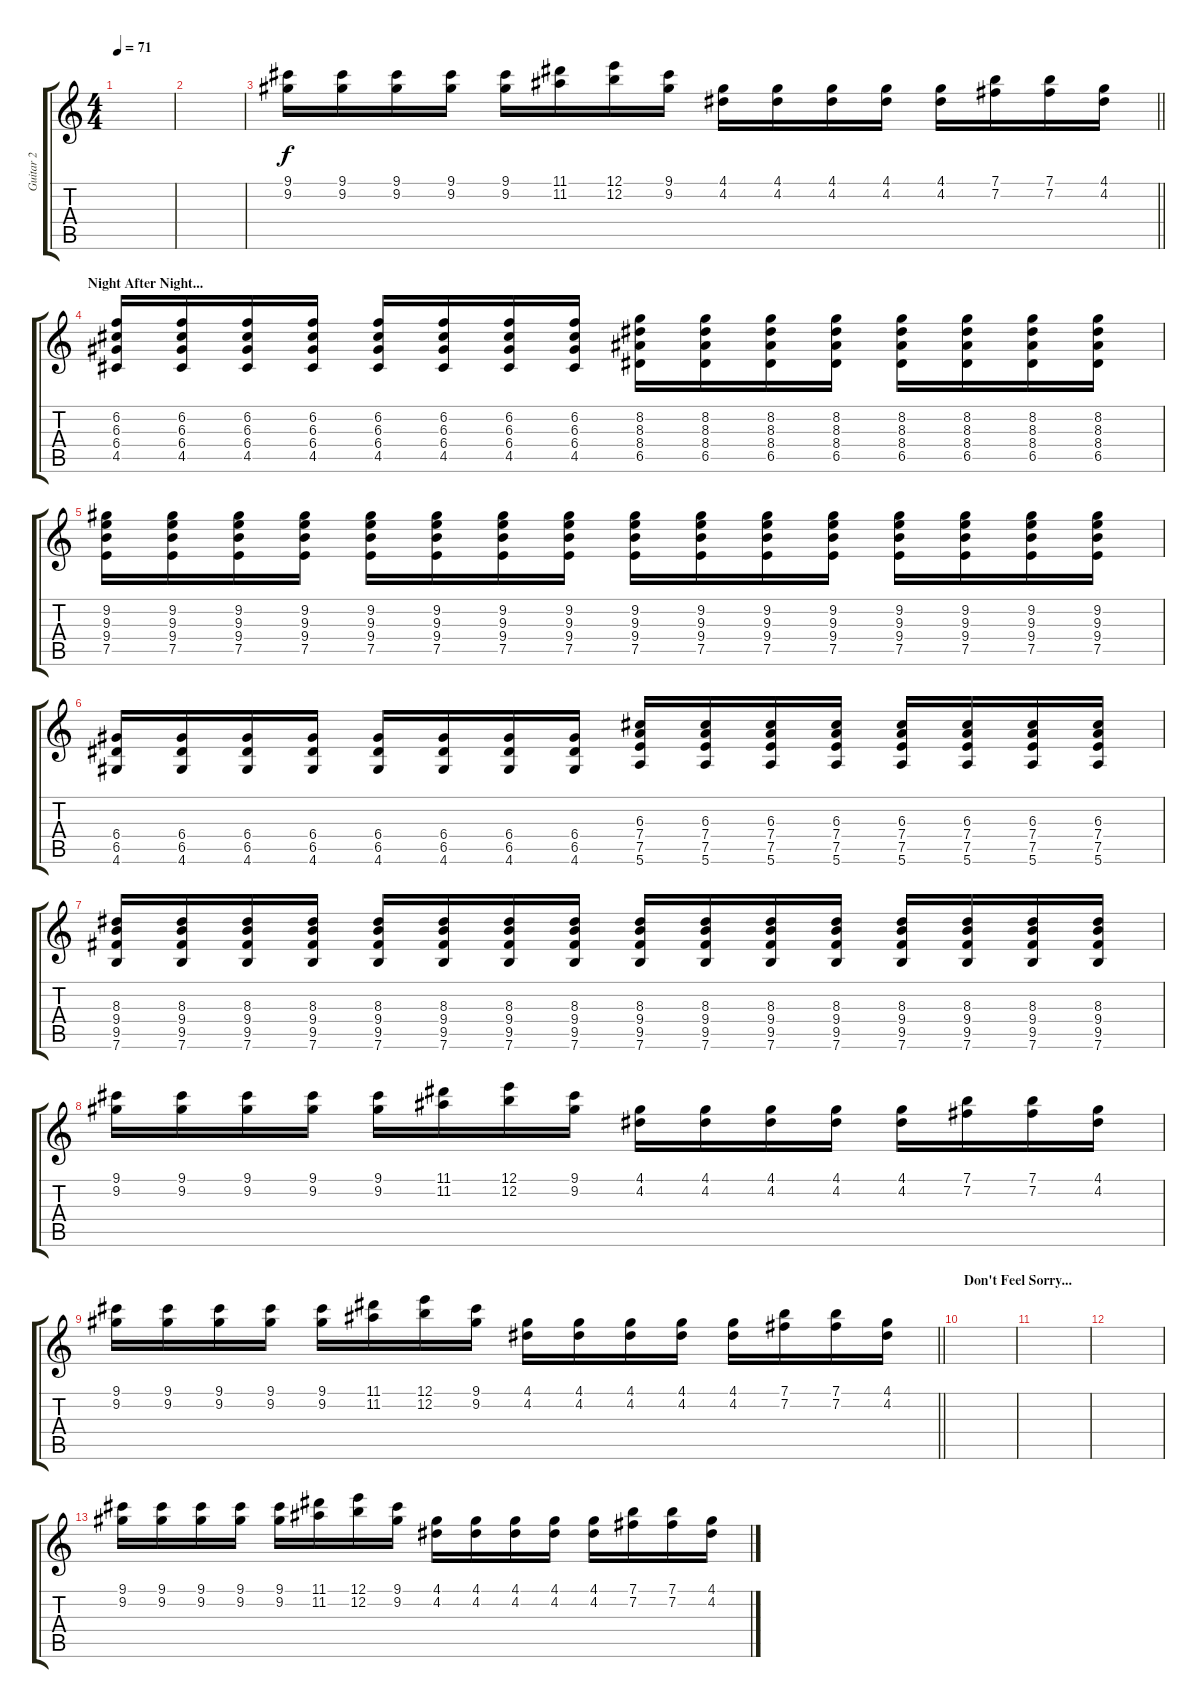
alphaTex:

\track ("Guitar 2" "Guitar 2") {instrument distortionguitar}
\staff {score tabs}
\tuning (E4 B3 G3 D3 A2 E2) {hide}
\ts (4 4)
\tempo 71
\clef g2
\ks c
|
|
\barLineRight lightlight
(9.1 9.2).16 (9.1 9.2).16 (9.1 9.2).16 (9.1 9.2).16 (9.1 9.2).16 (11.1 11.2).16 (12.1 12.2).16 (9.1 9.2).16 (4.1 4.2).16 (4.1 4.2).16 (4.1 4.2).16 (4.1 4.2).16 (4.1 4.2).16 (7.1 7.2).16 (7.1 7.2).16 (4.1 4.2).16 |
\section ("" "Night After Night...")
(6.2 6.3 6.4 4.5).16 (6.2 6.3 6.4 4.5).16 (6.2 6.3 6.4 4.5).16 (6.2 6.3 6.4 4.5).16 (6.2 6.3 6.4 4.5).16 (6.2 6.3 6.4 4.5).16 (6.2 6.3 6.4 4.5).16 (6.2 6.3 6.4 4.5).16 (8.2 8.3 8.4 6.5).16 (8.2 8.3 8.4 6.5).16 (8.2 8.3 8.4 6.5).16 (8.2 8.3 8.4 6.5).16 (8.2 8.3 8.4 6.5).16 (8.2 8.3 8.4 6.5).16 (8.2 8.3 8.4 6.5).16 (8.2 8.3 8.4 6.5).16 |
(9.2 9.3 9.4 7.5).16 (9.2 9.3 9.4 7.5).16 (9.2 9.3 9.4 7.5).16 (9.2 9.3 9.4 7.5).16 (9.2 9.3 9.4 7.5).16 (9.2 9.3 9.4 7.5).16 (9.2 9.3 9.4 7.5).16 (9.2 9.3 9.4 7.5).16 (9.2 9.3 9.4 7.5).16 (9.2 9.3 9.4 7.5).16 (9.2 9.3 9.4 7.5).16 (9.2 9.3 9.4 7.5).16 (9.2 9.3 9.4 7.5).16 (9.2 9.3 9.4 7.5).16 (9.2 9.3 9.4 7.5).16 (9.2 9.3 9.4 7.5).16 |
(6.4 6.5 4.6).16 (6.4 6.5 4.6).16 (6.4 6.5 4.6).16 (6.4 6.5 4.6).16 (6.4 6.5 4.6).16 (6.4 6.5 4.6).16 (6.4 6.5 4.6).16 (6.4 6.5 4.6).16 (6.3 7.4 7.5 5.6).16 (6.3 7.4 7.5 5.6).16 (6.3 7.4 7.5 5.6).16 (6.3 7.4 7.5 5.6).16 (6.3 7.4 7.5 5.6).16 (6.3 7.4 7.5 5.6).16 (6.3 7.4 7.5 5.6).16 (6.3 7.4 7.5 5.6).16 |
(8.3 9.4 9.5 7.6).16 (8.3 9.4 9.5 7.6).16 (8.3 9.4 9.5 7.6).16 (8.3 9.4 9.5 7.6).16 (8.3 9.4 9.5 7.6).16 (8.3 9.4 9.5 7.6).16 (8.3 9.4 9.5 7.6).16 (8.3 9.4 9.5 7.6).16 (8.3 9.4 9.5 7.6).16 (8.3 9.4 9.5 7.6).16 (8.3 9.4 9.5 7.6).16 (8.3 9.4 9.5 7.6).16 (8.3 9.4 9.5 7.6).16 (8.3 9.4 9.5 7.6).16 (8.3 9.4 9.5 7.6).16 (8.3 9.4 9.5 7.6).16 |
(9.1 9.2).16 (9.1 9.2).16 (9.1 9.2).16 (9.1 9.2).16 (9.1 9.2).16 (11.1 11.2).16 (12.1 12.2).16 (9.1 9.2).16 (4.1 4.2).16 (4.1 4.2).16 (4.1 4.2).16 (4.1 4.2).16 (4.1 4.2).16 (7.1 7.2).16 (7.1 7.2).16 (4.1 4.2).16 |
\barLineRight lightlight
(9.1 9.2).16 (9.1 9.2).16 (9.1 9.2).16 (9.1 9.2).16 (9.1 9.2).16 (11.1 11.2).16 (12.1 12.2).16 (9.1 9.2).16 (4.1 4.2).16 (4.1 4.2).16 (4.1 4.2).16 (4.1 4.2).16 (4.1 4.2).16 (7.1 7.2).16 (7.1 7.2).16 (4.1 4.2).16 |
\section ("" "Don't Feel Sorry...")
|
|
|
(9.1 9.2).16 (9.1 9.2).16 (9.1 9.2).16 (9.1 9.2).16 (9.1 9.2).16 (11.1 11.2).16 (12.1 12.2).16 (9.1 9.2).16 (4.1 4.2).16 (4.1 4.2).16 (4.1 4.2).16 (4.1 4.2).16 (4.1 4.2).16 (7.1 7.2).16 (7.1 7.2).16 (4.1 4.2).16
